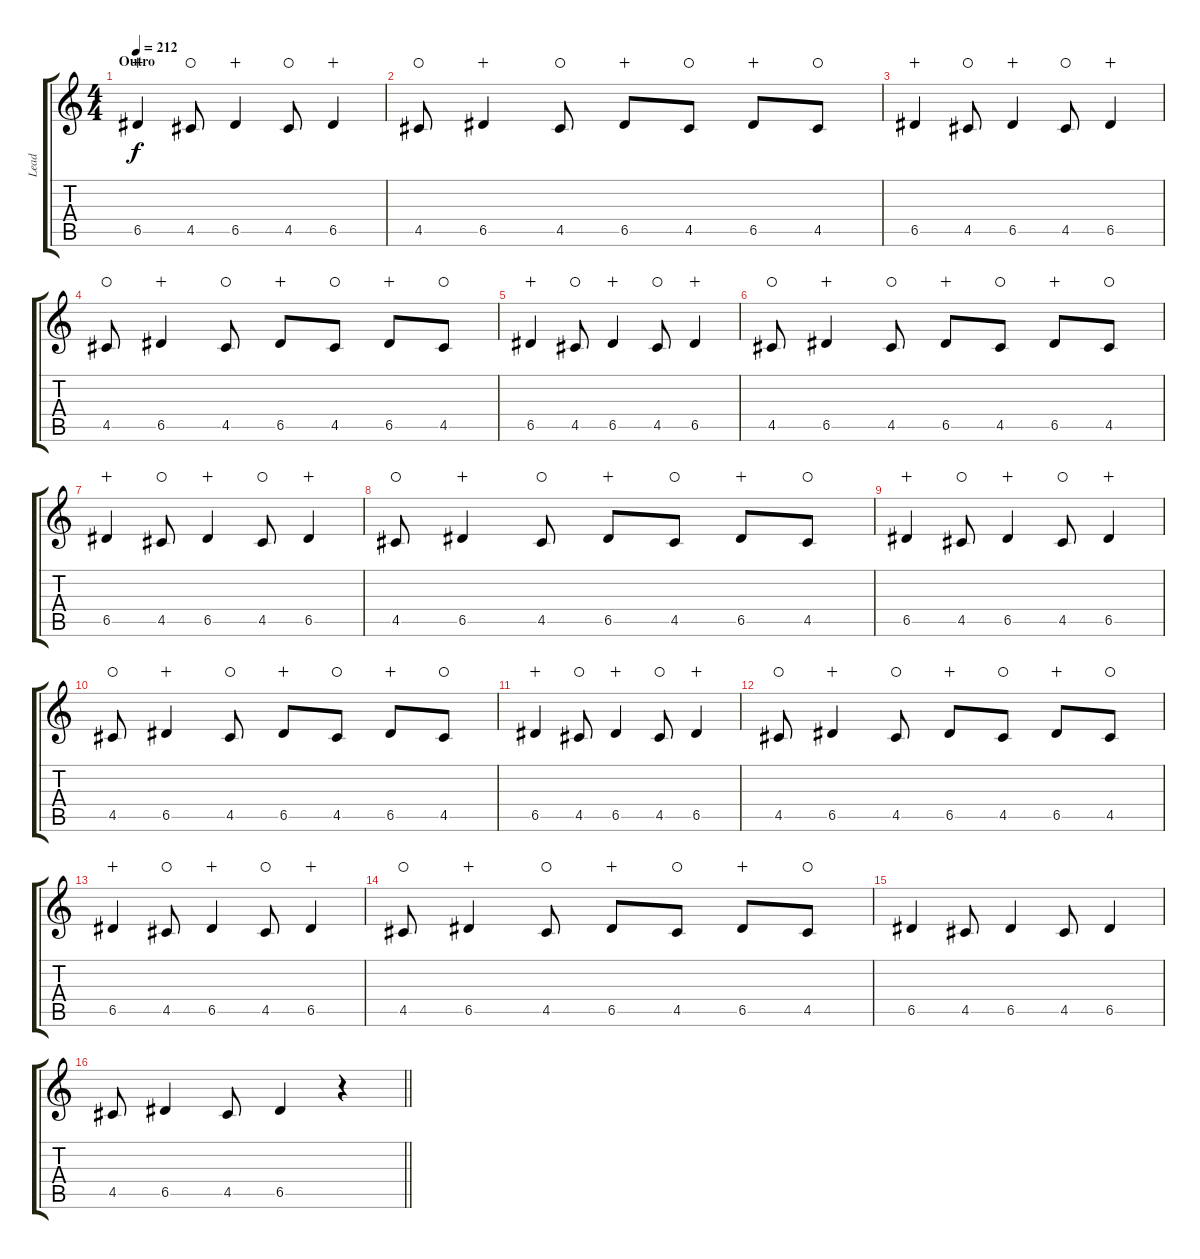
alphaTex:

\track ("Lead" "Lead") {instrument distortionguitar}
\staff {score tabs}
\tuning (E4 B3 G3 D3 A2 D2) {hide}
\ts (4 4)
\section ("" "Outro")
\tempo 212
\clef g2
\ks c
6.5.4{dy f wahc} 4.5.8{waho} 6.5.4{wahc} 4.5.8{waho} 6.5.4{wahc} |
4.5.8{waho} 6.5.4{wahc} 4.5.8{waho} 6.5.8{wahc} 4.5.8{waho} 6.5.8{wahc} 4.5.8{waho} |
6.5.4{wahc} 4.5.8{waho} 6.5.4{wahc} 4.5.8{waho} 6.5.4{wahc} |
4.5.8{waho} 6.5.4{wahc} 4.5.8{waho} 6.5.8{wahc} 4.5.8{waho} 6.5.8{wahc} 4.5.8{waho} |
6.5.4{wahc} 4.5.8{waho} 6.5.4{wahc} 4.5.8{waho} 6.5.4{wahc} |
4.5.8{waho} 6.5.4{wahc} 4.5.8{waho} 6.5.8{wahc} 4.5.8{waho} 6.5.8{wahc} 4.5.8{waho} |
6.5.4{wahc} 4.5.8{waho} 6.5.4{wahc} 4.5.8{waho} 6.5.4{wahc} |
4.5.8{waho} 6.5.4{wahc} 4.5.8{waho} 6.5.8{wahc} 4.5.8{waho} 6.5.8{wahc} 4.5.8{waho} |
6.5.4{wahc} 4.5.8{waho} 6.5.4{wahc} 4.5.8{waho} 6.5.4{wahc} |
4.5.8{waho} 6.5.4{wahc} 4.5.8{waho} 6.5.8{wahc} 4.5.8{waho} 6.5.8{wahc} 4.5.8{waho} |
6.5.4{wahc} 4.5.8{waho} 6.5.4{wahc} 4.5.8{waho} 6.5.4{wahc} |
4.5.8{waho} 6.5.4{wahc} 4.5.8{waho} 6.5.8{wahc} 4.5.8{waho} 6.5.8{wahc} 4.5.8{waho} |
6.5.4{wahc} 4.5.8{waho} 6.5.4{wahc} 4.5.8{waho} 6.5.4{wahc} |
4.5.8{waho} 6.5.4{wahc} 4.5.8{waho} 6.5.8{wahc} 4.5.8{waho} 6.5.8{wahc} 4.5.8{waho} |
6.5.4 4.5.8 6.5.4 4.5.8 6.5.4 |
\barLineRight lightlight
4.5.8 6.5.4 4.5.8 6.5.4 r.4
